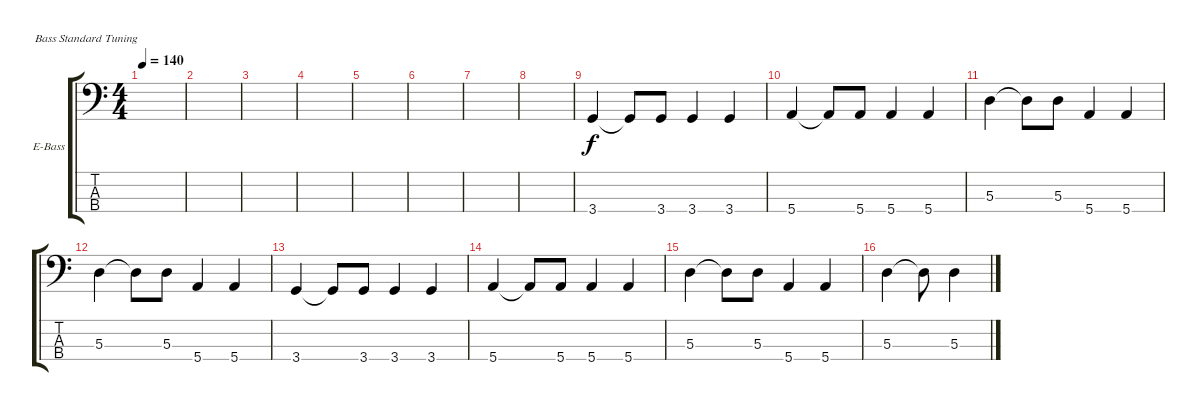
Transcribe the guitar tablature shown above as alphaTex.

\defaultSystemsLayout 4
\bracketExtendMode groupsimilarinstruments
\firstSystemTrackNameOrientation horizontal
\otherSystemsTrackNameOrientation horizontal
\track ("Electric Bass" "E-Bass") {instrument electricbassfinger}
\staff {score tabs}
\tuning (G2 D2 A1 E1)
\ts (4 4)
\tempo 140
\clef f4
\scale
0.485477
\ks c
|
\scale
0.257261 |
\scale
0.257261 |
\scale
0.333333 |
\scale
0.333333 |
\scale
0.333333 |
\scale
0.333333 |
\scale
0.333333 |
\scale
0.333333 3.4.4 3.4{t}.8 3.4.8 3.4.4 3.4.4 |
\scale
0.333333 5.4.4 5.4{t}.8 5.4.8 5.4.4 5.4.4 |
\scale
0.333333 5.3.4 5.3{t}.8 5.3.8 5.4.4 5.4.4 |
\scale
0.333333 5.3.4 5.3{t}.8 5.3.8 5.4.4 5.4.4 |
\scale
0.333333 3.4.4 3.4{t}.8 3.4.8 3.4.4 3.4.4 |
\scale
0.333333 5.4.4 5.4{t}.8 5.4.8 5.4.4 5.4.4 |
\scale
0.333333 5.3.4 5.3{t}.8 5.3.8 5.4.4 5.4.4 |
5.3.4 5.3{t}.8 5.3.4
